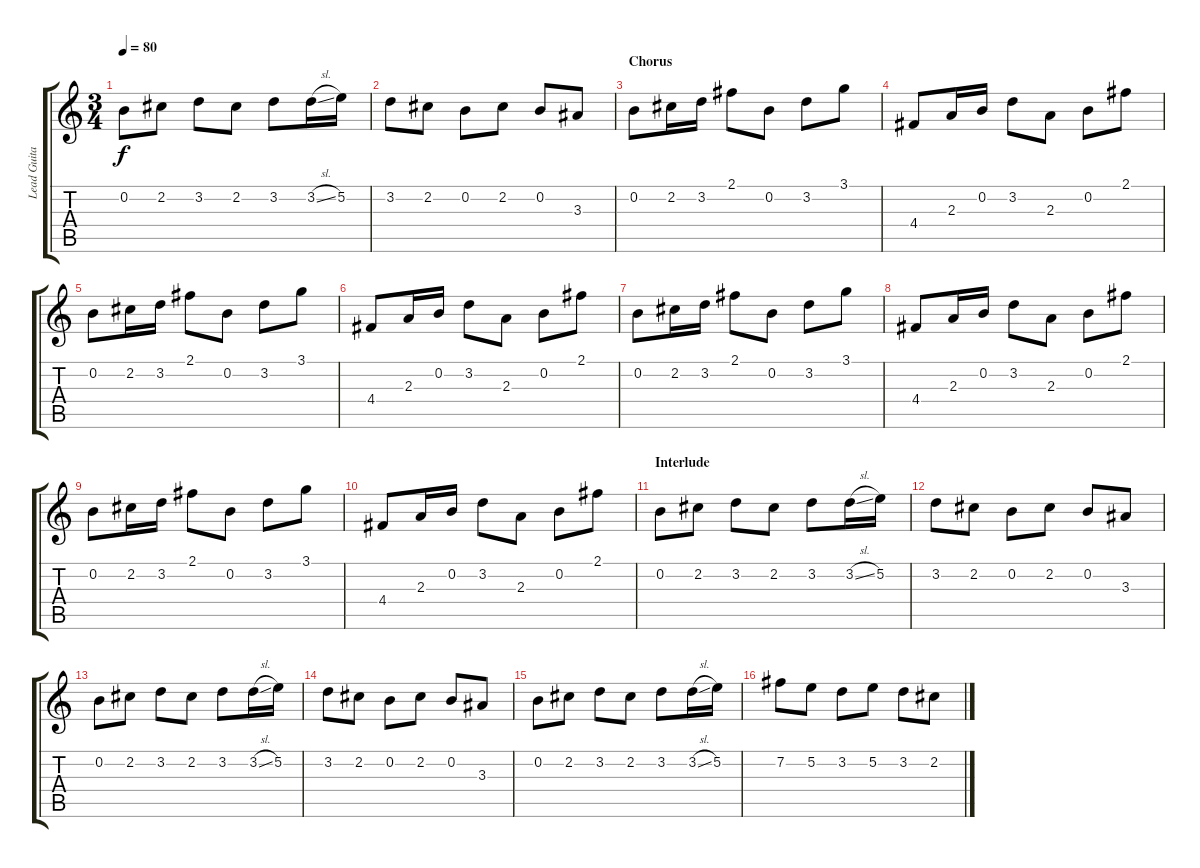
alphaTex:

\track ("Lead Guitar" "Lead Guita") {instrument electricguitarclean}
\staff {score tabs}
\tuning (E4 B3 G3 D3 A2 E2) {hide}
\ts (3 4)
\tempo 80
\clef g2
\ks c
0.2.8{dy f} 2.2.8 3.2.8 2.2.8 3.2.8 3.2{sl}.16 5.2.16 |
3.2.8 2.2.8 0.2.8 2.2.8 0.2.8 3.3.8 |
\section ("" "Chorus")
0.2.8 2.2.16 3.2.16 2.1.8 0.2.8 3.2.8 3.1.8 |
4.4.8 2.3.16 0.2.16 3.2.8 2.3.8 0.2.8 2.1.8 |
0.2.8 2.2.16 3.2.16 2.1.8 0.2.8 3.2.8 3.1.8 |
4.4.8 2.3.16 0.2.16 3.2.8 2.3.8 0.2.8 2.1.8 |
0.2.8 2.2.16 3.2.16 2.1.8 0.2.8 3.2.8 3.1.8 |
4.4.8 2.3.16 0.2.16 3.2.8 2.3.8 0.2.8 2.1.8 |
0.2.8 2.2.16 3.2.16 2.1.8 0.2.8 3.2.8 3.1.8 |
4.4.8 2.3.16 0.2.16 3.2.8 2.3.8 0.2.8 2.1.8 |
\section ("" "Interlude")
0.2.8 2.2.8 3.2.8 2.2.8 3.2.8 3.2{sl}.16 5.2.16 |
3.2.8 2.2.8 0.2.8 2.2.8 0.2.8 3.3.8 |
0.2.8 2.2.8 3.2.8 2.2.8 3.2.8 3.2{sl}.16 5.2.16 |
3.2.8 2.2.8 0.2.8 2.2.8 0.2.8 3.3.8 |
0.2.8 2.2.8 3.2.8 2.2.8 3.2.8 3.2{sl}.16 5.2.16 |
7.2.8 5.2.8 3.2.8 5.2.8 3.2.8 2.2.8
